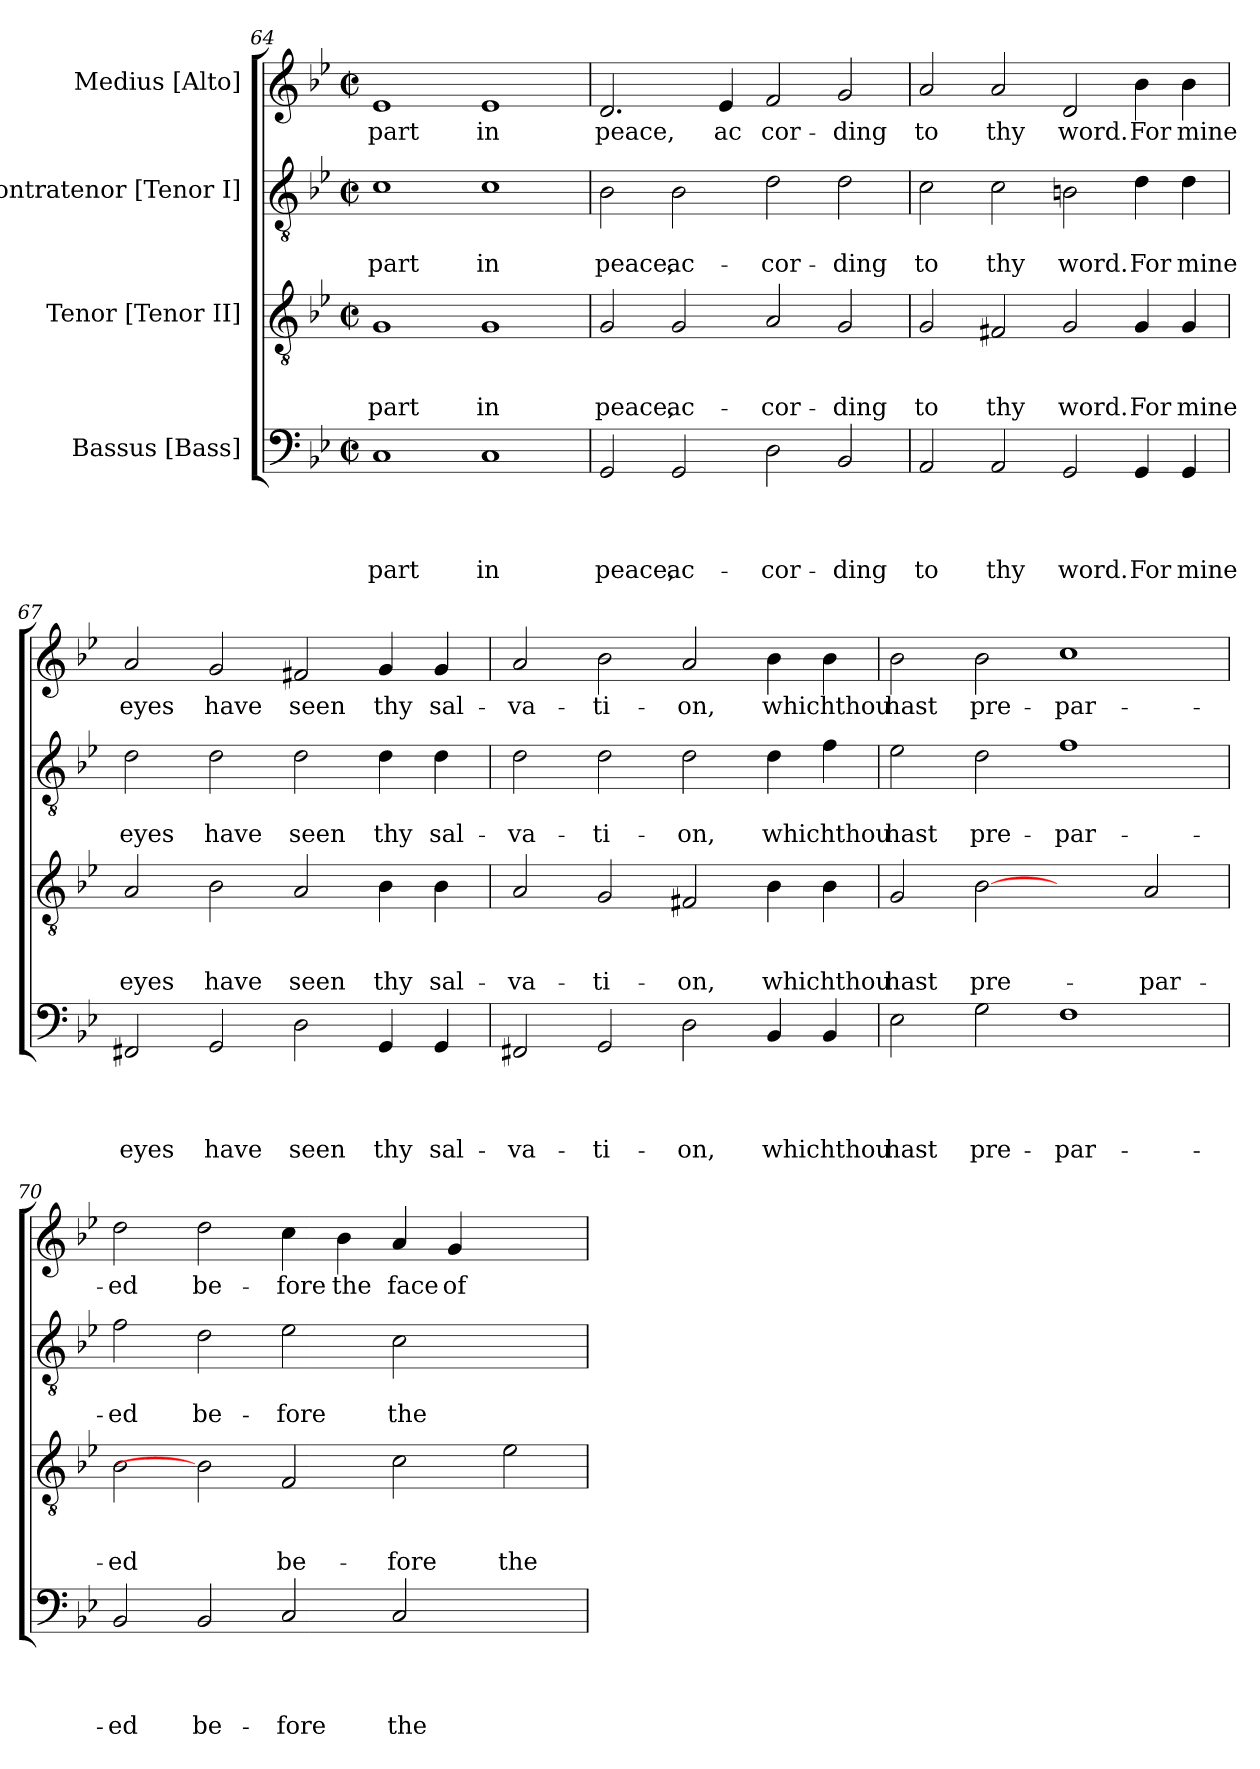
**kern	**text	**text	**text	**text	**kern	**text	**text	**text	**kern	**text	**text	**kern	**text
*part4	*part4	*part4	*part4	*part4	*part3	*part3	*part3	*part3	*part2	*part2	*part2	*part1	*part1
*staff4	*staff4	*staff4	*staff4	*staff4	*staff3	*staff3	*staff3	*staff3	*staff2	*staff2	*staff2	*staff1	*staff1
*I"Bassus [Bass]	*	*	*	*	*I"Tenor [Tenor II]	*	*	*	*I"Contratenor [Tenor I]	*	*	*I"Medius [Alto]	*
*clefF4	*	*	*	*	*clefGv2	*	*	*	*clefGv2	*	*	*clefG2	*
*k[b-e-]	*	*	*	*	*k[b-e-]	*	*	*	*k[b-e-]	*	*	*k[b-e-]	*
*B-:	*	*	*	*	*B-:	*	*	*	*B-:	*	*	*B-:	*
*M2/2	*	*	*	*	*M2/2	*	*	*	*M2/2	*	*	*M2/2	*
*met(c|)	*	*	*	*	*met(c|)	*	*	*	*met(c|)	*	*	*met(c|)	*
=64	=64	=64	=64	=64	=64	=64	=64	=64	=64	=64	=64	=64	=64
!	!	!	!	!LO:LY:b	!	!	!	!LO:LY:b	!	!	!LO:LY:b	!	!LO:LY:b
1C	.	.	.	-part	1G	.	.	-part	1c	.	-part	1e-	-part
!	!	!	!	!LO:LY:b	!	!	!	!LO:LY:b	!	!	!LO:LY:b	!	!LO:LY:b
1C	.	.	.	in	1G	.	.	in	1c	.	in	1e-	in
=65	=65	=65	=65	=65	=65	=65	=65	=65	=65	=65	=65	=65	=65
!	!	!	!	!LO:LY:b	!	!	!	!LO:LY:b	!	!	!LO:LY:b	!	!LO:LY:b
2GG/	.	.	.	peace,	2G/	.	.	peace,	2B-\	.	peace,	2.d/	peace,
!	!	!	!	!LO:LY:b	!	!	!	!LO:LY:b	!	!	!LO:LY:b	!	!
2GG/	.	.	.	ac-	2G/	.	.	ac-	2B-\	.	ac-	.	.
!	!	!	!	!	!	!	!	!	!	!	!	!	!LO:LY:b
.	.	.	.	.	.	.	.	.	.	.	.	4e-/	ac
!	!	!	!	!LO:LY:b	!	!	!	!LO:LY:b	!	!	!LO:LY:b	!	!LO:LY:b
2D\	.	.	.	-cor-	2A/	.	.	-cor-	2d\	.	-cor-	2f/	cor-
!	!	!	!	!LO:LY:b	!	!	!	!LO:LY:b	!	!	!LO:LY:b	!	!LO:LY:b
2BB-/	.	.	.	-ding	2G/	.	.	-ding	2d\	.	-ding	2g/	-ding
!!LO:PB:g=z
=66	=66	=66	=66	=66	=66	=66	=66	=66	=66	=66	=66	=66	=66
!	!	!	!	!LO:LY:b	!	!	!	!LO:LY:b	!	!	!LO:LY:b	!	!LO:LY:b
2AA/	.	.	.	to	2G/	.	.	to	2c\	.	to	2a/	to
!	!	!	!	!LO:LY:b	!	!	!	!LO:LY:b	!	!	!LO:LY:b	!	!LO:LY:b
2AA/	.	.	.	thy	2F#X/	.	.	thy	2c\	.	thy	2a/	thy
!	!	!	!	!LO:LY:b	!	!	!	!LO:LY:b	!	!	!LO:LY:b	!	!LO:LY:b
2GG/	.	.	.	word.	2G/	.	.	word.	2Bn\	.	word.	2d/	word.
!	!	!	!	!LO:LY:b	!	!	!	!LO:LY:b	!	!	!LO:LY:b	!	!LO:LY:b
4GG/	.	.	.	For	4G/	.	.	For	4d\	.	For	4b-\	For
!	!	!	!	!LO:LY:b	!	!	!	!LO:LY:b	!	!	!LO:LY:b	!	!LO:LY:b
4GG/	.	.	.	mine	4G/	.	.	mine	4d\	.	mine	4b-\	mine
=67	=67	=67	=67	=67	=67	=67	=67	=67	=67	=67	=67	=67	=67
!	!	!	!	!LO:LY:b	!	!	!	!LO:LY:b	!	!	!LO:LY:b	!	!LO:LY:b
2FF#X/	.	.	.	eyes	2A/	.	.	eyes	2d\	.	eyes	2a/	eyes
!	!	!	!	!LO:LY:b	!	!	!	!LO:LY:b	!	!	!LO:LY:b	!	!LO:LY:b
2GG/	.	.	.	have	2B-\	.	.	have	2d\	.	have	2g/	have
!	!	!	!	!LO:LY:b	!	!	!	!LO:LY:b	!	!	!LO:LY:b	!	!LO:LY:b
2D\	.	.	.	seen	2A/	.	.	seen	2d\	.	seen	2f#X/	seen
!	!	!	!	!LO:LY:b	!	!	!	!LO:LY:b	!	!	!LO:LY:b	!	!LO:LY:b
4GG/	.	.	.	thy	4B-\	.	.	thy	4d\	.	thy	4g/	thy
!	!	!	!	!LO:LY:b	!	!	!	!LO:LY:b	!	!	!LO:LY:b	!	!LO:LY:b
4GG/	.	.	.	sal-	4B-\	.	.	sal-	4d\	.	sal-	4g/	sal-
=68	=68	=68	=68	=68	=68	=68	=68	=68	=68	=68	=68	=68	=68
!	!	!	!	!LO:LY:b	!	!	!	!LO:LY:b	!	!	!LO:LY:b	!	!LO:LY:b
2FF#X/	.	.	.	-va-	2A/	.	.	-va-	2d\	.	-va-	2a/	-va-
!	!	!	!	!LO:LY:b	!	!	!	!LO:LY:b	!	!	!LO:LY:b	!	!LO:LY:b
2GG/	.	.	.	-ti-	2G/	.	.	-ti-	2d\	.	-ti-	2b-\	-ti-
!	!	!	!	!LO:LY:b	!	!	!	!LO:LY:b	!	!	!LO:LY:b	!	!LO:LY:b
2D\	.	.	.	-on,	2F#X/	.	.	-on,	2d\	.	-on,	2a/	-on,
!	!	!	!	!LO:LY:b	!	!	!	!LO:LY:b	!	!	!LO:LY:b	!	!LO:LY:b
4BB-/	.	.	.	whichthou	4B-\	.	.	whichthou	4d\	.	whichthou	4b-\	whichthou
4BB-/	.	.	.	.	4B-\	.	.	.	4f\	.	.	4b-\	.
=69	=69	=69	=69	=69	=69	=69	=69	=69	=69	=69	=69	=69	=69
!	!	!	!	!LO:LY:b	!	!	!	!LO:LY:b	!	!	!LO:LY:b	!	!LO:LY:b
2E-\	.	.	.	hast	2G/	.	.	hast	2e-\	.	hast	2b-\	hast
!	!	!	!	!LO:LY:b	!	!	!	!LO:LY:b	!	!	!LO:LY:b	!	!LO:LY:b
2G\	.	.	.	pre-	[2B-	.	.	pre-	2d\	.	pre-	2b-\	pre-
!	!	!	!	!LO:LY:b	!	!	!	!	!	!	!LO:LY:b	!	!LO:LY:b
1F	.	.	.	-par-	2ryy	.	.	.	1f	.	-par-	1cc	-par-
!	!	!	!	!	!	!	!	!LO:LY:b	!	!	!	!	!
.	.	.	.	.	2A/	.	.	-par-	.	.	.	.	.
!!LO:LB:g=z
=70	=70	=70	=70	=70	=70	=70	=70	=70	=70	=70	=70	=70	=70
!	!	!	!	!LO:LY:b	!	!	!	!LO:LY:b	!	!	!LO:LY:b	!	!LO:LY:b
2BB-/	.	.	.	-ed	2B-\	.	.	-ed	2f\	.	-ed	2dd\	-ed
!	!	!	!	!LO:LY:b	!	!	!	!	!	!	!LO:LY:b	!	!LO:LY:b
2BB-/	.	.	.	be-	2B-]	.	.	.	2d\	.	be-	2dd\	be-
!	!	!	!	!LO:LY:b	!	!	!	!LO:LY:b	!	!	!LO:LY:b	!	!LO:LY:b
2C/	.	.	.	-fore	2F/	.	.	be-	2e-\	.	-fore	4cc\	-fore
!	!	!	!	!	!	!	!	!	!	!	!	!	!LO:LY:b
.	.	.	.	.	.	.	.	.	.	.	.	4b-\	the
!	!	!	!	!LO:LY:b	!	!	!	!LO:LY:b	!	!	!LO:LY:b	!	!LO:LY:b
2C/	.	.	.	the	2c\	.	.	-fore	2c\	.	the	4a/	face
!	!	!	!	!	!	!	!	!	!	!	!	!	!LO:LY:b
.	.	.	.	.	.	.	.	.	.	.	.	4g/	of
!	!	!	!	!	!	!	!	!LO:LY:b	!	!	!	!	!
2ryy	.	.	.	.	2e-\	.	.	the	2ryy	.	.	2ryy	.
=	=	=	=	=	=	=	=	=	=	=	=	=	=
*-	*-	*-	*-	*-	*-	*-	*-	*-	*-	*-	*-	*-	*-
